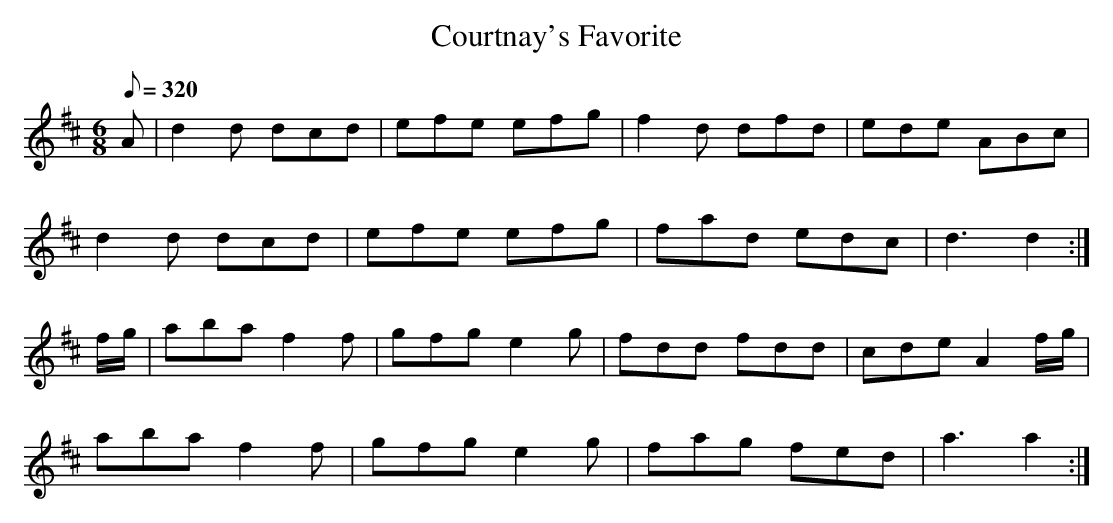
X:1
T: Courtnay's Favorite
M: 6/8
L: 1/8
Q: 320
K: D
A| d2d dcd| efe efg| f2d dfd| ede ABc|
d2d dcd| efe efg| fad edc| d3 d2 :|
f/g/| aba f2f| gfg e2g| fdd fdd| cde A2 f/g/|
aba f2f| gfg e2g| fag fed| a3 a2 :|
